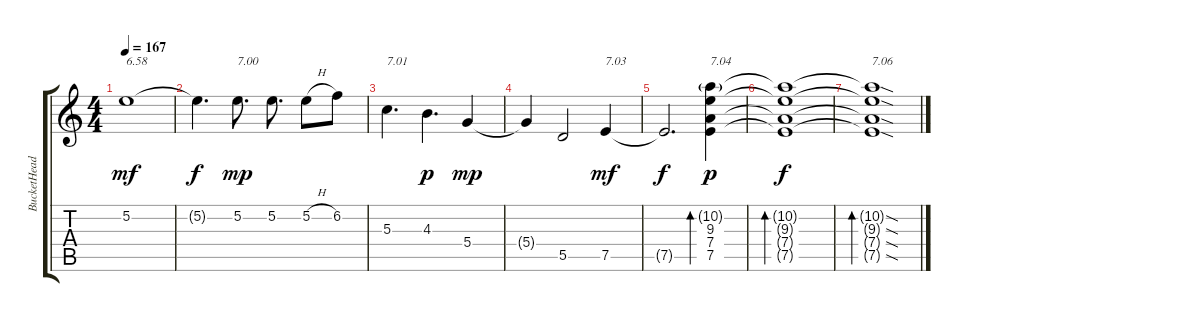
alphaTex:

\track ("BucketHead" "BucketHead") {instrument acousticguitarnylon}
\staff {score tabs}
\tuning (E4 B3 G3 D3 A2 E2) {hide}
\ts (4 4)
\tempo 167
\clef g2
\ks c
5.2.1{txt "6.58" dy mf} |
5.2{t}.4{d dy f} 5.2.8{d txt "7.00" dy mp} 5.2.8{d} 5.2{h}.8 6.2.8 |
5.3.4{d txt "7.01"} 4.3.4{d dy p} 5.4.4{dy mp} |
5.4{t}.4 5.5.2 7.5.4{txt "7.03" dy mf} |
7.5{t}.2{d dy f} (10.2{g} 9.3 7.4 7.5).4{bd 480 txt "7.04" dy p} |
(10.2{t} 9.3{t} 7.4{t} 7.5{t}).1{bd 480 dy f} |
(10.2{sod t} 9.3{sod t} 7.4{sod t} 7.5{sod t}).1{bd 480 txt "7.06"}
